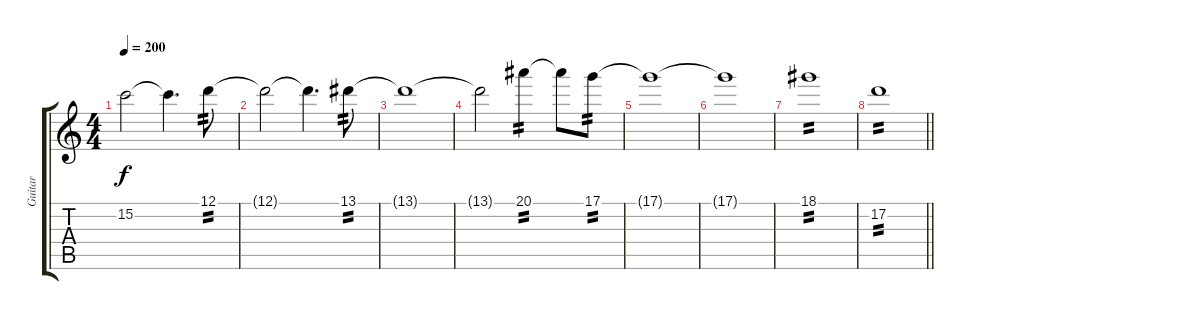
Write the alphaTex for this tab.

\track ("Guitar" "Guitar") {instrument distortionguitar}
\staff {score tabs}
\tuning (D4 A3 F3 C3 G2 C2) {hide}
\ts (4 4)
\tempo 200
\clef g2
\ks c
15.2{t}.2{dy f} 15.2{t}.4{d} 12.1.8{tp 2} |
12.1{t}.2 12.1{t}.4{d} 13.1.8{tp 2} |
13.1{t}.1 |
13.1{t}.2 20.1.4{tp 2} 20.1{t}.8 17.1.8{tp 2} |
17.1{t}.1 |
17.1{t}.1 |
18.1.1{tp 2} |
\barLineRight lightlight
17.2.1{tp 2}
